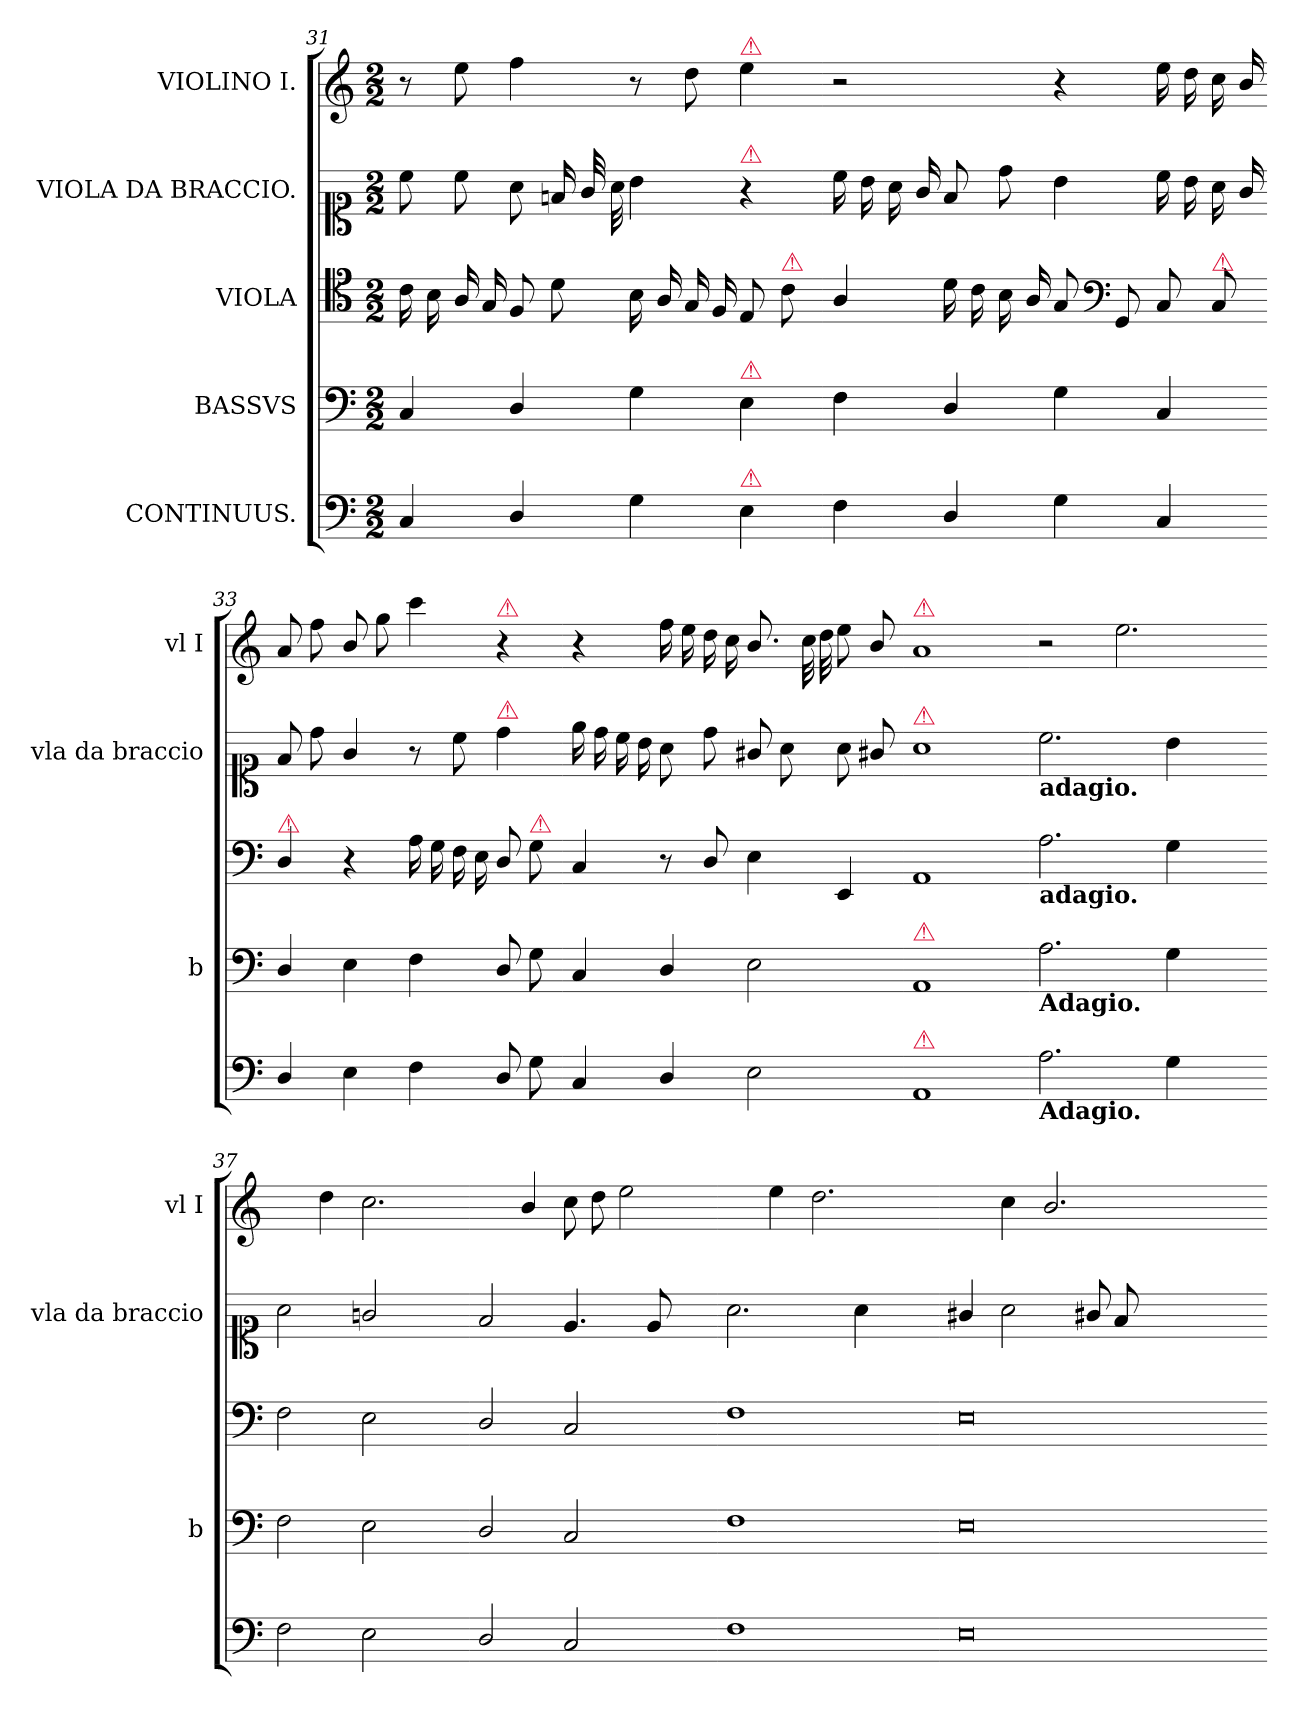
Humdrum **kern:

**kern	**kern	**kern	**kern	**kern
*part5	*part4	*part3	*part2	*part1
*staff5	*staff4	*staff3	*staff2	*staff1
*I"CONTINUUS.	*I"BASSVS	*I"VIOLA	*I"VIOLA DA BRACCIO.	*I"VIOLINO I.
*	*I'b	*	*I'vla da braccio	*I'vl I
*clefF4	*clefF4	*clefC4	*clefC1	*clefG2
*k[]	*k[]	*k[]	*k[]	*k[]
*a:	*a:	*a:	*a:	*a:
*M2/2	*M2/2	*M2/2	*M2/2	*M2/2
=31	=31	=31	=31	=31
4C/	4C/	16c\	8cc\	8r
.	.	16B\	.	.
.	.	16A/	8cc\	8ee\
.	.	16G/	.	.
4D/	4D/	8F/	8a\	4ff\
.	.	8d\	16fn/	.
.	.	.	32g/	.
.	.	.	32a\	.
4G\	4G\	16B\	4b\	8r
.	.	16A/	.	.
.	.	16G/	.	8dd\
.	.	16F/	.	.
!	!	!	!	!LO:TX:a:color=crimson:t=⚠
!	!	!	!LO:TX:a:color=crimson:t=⚠	!
!	!LO:TX:a:color=crimson:t=⚠	!	!	!
!LO:TX:a:color=crimson:t=⚠	!	!	!	!
4E\	4E\	8E/	4r	4ee\
!	!	!LO:TX:a:color=crimson:t=⚠	!	!
.	.	8c\	.	.
=32-	=32-	=32-	=32-	=32-
4F\	4F\	4A/	16cc\	2r
.	.	.	16b\	.
.	.	.	16a\	.
.	.	.	16g/	.
4D/	4D/	16d\	8f/	.
.	.	16c\	.	.
.	.	16B\	8dd\	.
.	.	16A/	.	.
4G\	4G\	8G/	4b\	4r
*	*	*clefF4	*	*
.	.	8GG/	.	.
4C/	4C/	8C/	16cc\	16ee\
.	.	.	16b\	16dd\
!	!	!LO:TX:a:color=crimson:t=⚠	!	!
.	.	8C/	16a\	16cc\
.	.	.	16g/	16b/
=33-	=33-	=33-	=33-	=33-
!	!	!LO:TX:a:color=crimson:t=⚠	!	!
4D/	4D/	4D/	8f/	8a/
.	.	.	8dd\	8ff\
4E\	4E\	4r	4g/	8b/
.	.	.	.	8gg\
4F\	4F\	16A\	8r	4ccc\
.	.	16G\	.	.
.	.	16F\	8cc\	.
.	.	16E\	.	.
!	!	!	!	!LO:TX:a:color=crimson:t=⚠
!	!	!	!LO:TX:a:color=crimson:t=⚠	!
8D/	8D/	8D/	4dd\	4r
!	!	!LO:TX:a:color=crimson:t=⚠	!	!
8G\	8G\	8G\	.	.
=34-	=34-	=34-	=34-	=34-
4C/	4C/	4C/	16ee\	4r
.	.	.	16dd\	.
.	.	.	16cc\	.
.	.	.	16b\	.
4D/	4D/	8r	8a\	16ff\
.	.	.	.	16ee\
.	.	8D/	8dd\	16dd\
.	.	.	.	16cc\
2E\	2E\	4E\	8g#X/	8.b/
.	.	.	8a\	.
.	.	.	.	32cc\
.	.	.	.	32dd\
.	.	4EE/	8a\	8ee\
.	.	.	8g#X/	8b/
=35-	=35-	=35-	=35-	=35-
!	!	!	!	!LO:TX:a:color=crimson:t=⚠
!	!	!	!LO:TX:a:color=crimson:t=⚠	!
!	!LO:TX:a:color=crimson:t=⚠	!	!	!
!LO:TX:a:color=crimson:t=⚠	!	!	!	!
1AA	1AA	1AA	1a	1a
=36-	=36-	=36-	=36-	=36-
!	!	!	!LO:TX:b:B:t=adagio.	!
!	!	!LO:TX:b:B:t=adagio.	!	!
!	!LO:TX:b:B:t=Adagio.	!	!	!
!LO:TX:b:B:t=Adagio.	!	!	!	!
2.A\	2.A\	2.A\	2.cc\	2r
.	.	.	.	2.ee\
4G\	4G\	4G\	4b\	.
4ryy	4ryy	4ryy	4ryy	.
=37-	=37-	=37-	=37-	=37-
2F\	2F\	2F\	2a\	4ryy
.	.	.	.	4dd\
2E\	2E\	2E\	2gn/	2.cc\
4ryy	4ryy	4ryy	4ryy	.
=38-	=38-	=38-	=38-	=38-
2D/	2D/	2D/	2f/	4ryy
.	.	.	.	4b/
2C/	2C/	2C/	4.e/	8cc\
.	.	.	.	8dd\
.	.	.	.	2ee\
.	.	.	8e/	.
4ryy	4ryy	4ryy	4ryy	.
=39-	=39-	=39-	=39-	=39-
1F	1F	1F	2.a\	4ryy
.	.	.	.	4ee\
.	.	.	.	2.dd\
.	.	.	4a\	.
4ryy	4ryy	4ryy	4ryy	.
=40-	=40-	=40-	=40-	=40-
0E	0E	0E	4g#X/	4ryy
.	.	.	2a\	4cc\
.	.	.	.	2.b/
.	.	.	8g#X/	.
.	.	.	8f/	.
.	.	.	1ryy	.
.	.	.	.	2.ryy
=-	=-	=-	=-	=-
*-	*-	*-	*-	*-
